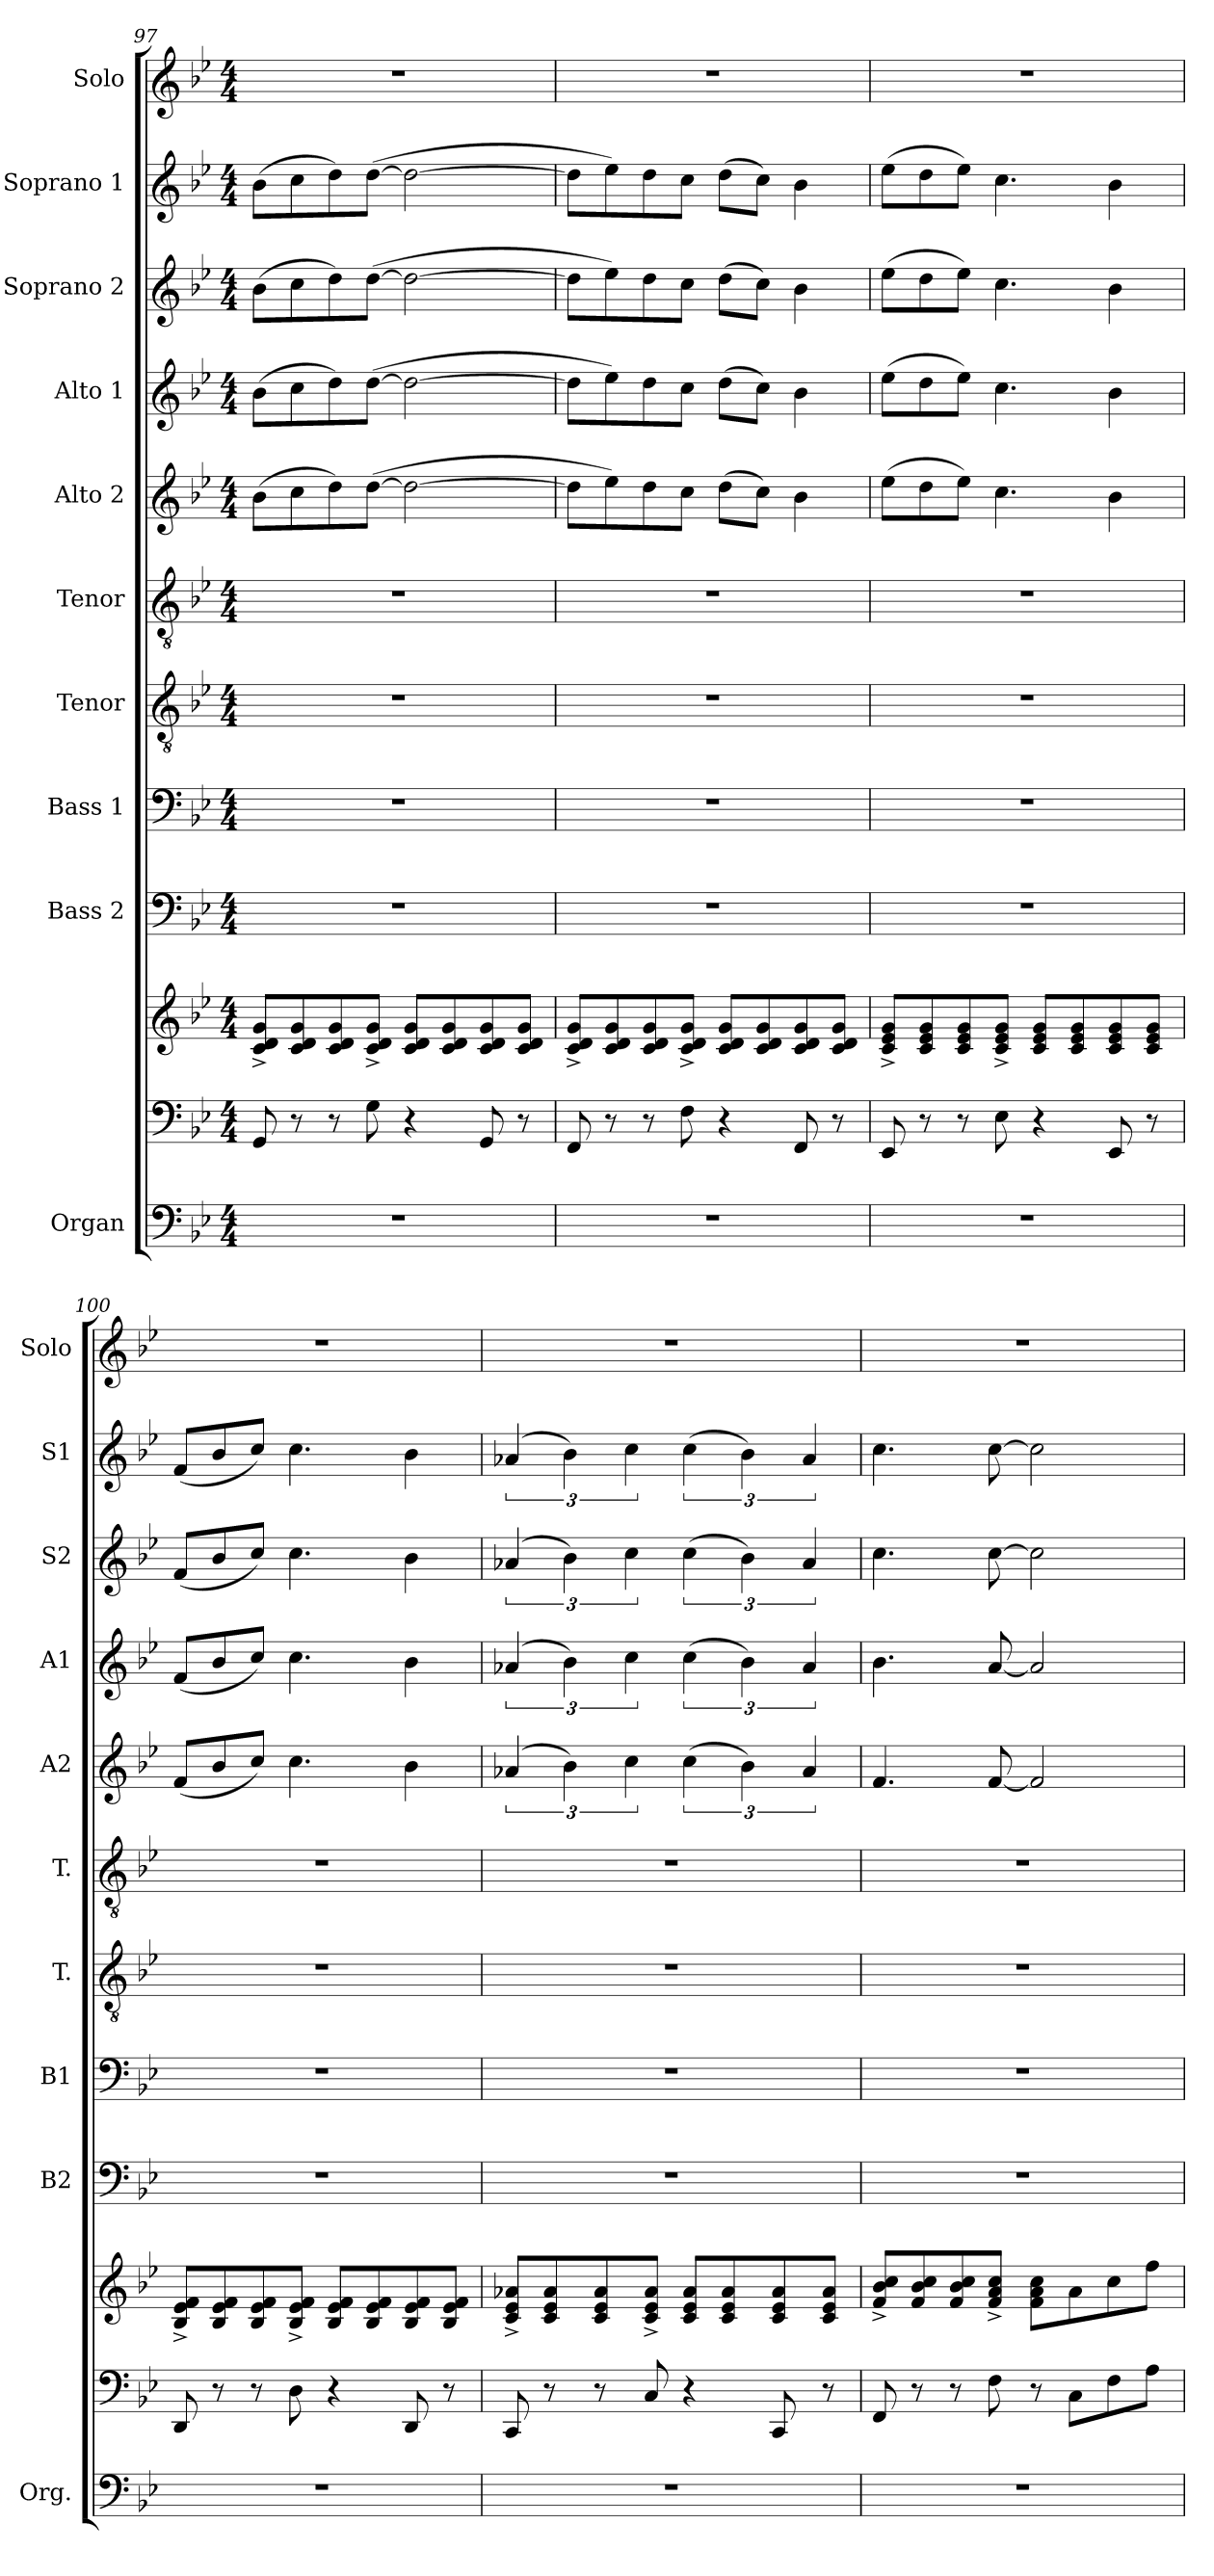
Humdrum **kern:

**kern	**kern	**kern	**kern	**kern	**kern	**kern	**kern	**kern	**kern	**kern	**kern
*part10	*part10	*part10	*part9	*part8	*part7	*part6	*part5	*part4	*part3	*part2	*part1
*staff12	*staff11	*staff10	*staff9	*staff8	*staff7	*staff6	*staff5	*staff4	*staff3	*staff2	*staff1
*I"Organ	*	*	*I"Bass 2	*I"Bass 1	*I"Tenor	*I"Tenor	*I"Alto 2	*I"Alto 1	*I"Soprano 2	*I"Soprano 1	*I"Solo
*I'Org.	*	*	*I'B2	*I'B1	*I'T.	*I'T.	*I'A2	*I'A1	*I'S2	*I'S1	*I'Solo
*clefF4	*clefF4	*clefG2	*clefF4	*clefF4	*clefGv2	*clefGv2	*clefG2	*clefG2	*clefG2	*clefG2	*clefG2
*k[b-e-]	*k[b-e-]	*k[b-e-]	*k[b-e-]	*k[b-e-]	*k[b-e-]	*k[b-e-]	*k[b-e-]	*k[b-e-]	*k[b-e-]	*k[b-e-]	*k[b-e-]
*M4/4	*M4/4	*M4/4	*M4/4	*M4/4	*M4/4	*M4/4	*M4/4	*M4/4	*M4/4	*M4/4	*M4/4
=97	=97	=97	=97	=97	=97	=97	=97	=97	=97	=97	=97
1r	8GG/	8c/^ 8d/^ 8g/^L	1r	1r	1r	1r	(>8b-\L	(>8b-\L	(>8b-\L	(>8b-\L	1r
.	8r	8c/ 8d/ 8g/	.	.	.	.	8cc\	8cc\	8cc\	8cc\	.
.	8r	8c/ 8d/ 8g/	.	.	.	.	8dd\)	8dd\)	8dd\)	8dd\)	.
.	8G\	8c/^ 8d/^ 8g/^J	.	.	.	.	(>[8dd\J	(>[8dd\J	(>[8dd\J	(>[8dd\J	.
.	4r	8c/ 8d/ 8g/L	.	.	.	.	2dd\_	2dd\_	2dd\_	2dd\_	.
.	.	8c/ 8d/ 8g/	.	.	.	.	.	.	.	.	.
.	8GG/	8c/ 8d/ 8g/	.	.	.	.	.	.	.	.	.
.	8r	8c/ 8d/ 8g/J	.	.	.	.	.	.	.	.	.
=98	=98	=98	=98	=98	=98	=98	=98	=98	=98	=98	=98
1r	8FF/	8c/^ 8d/^ 8g/^L	1r	1r	1r	1r	8dd\L]	8dd\L]	8dd\L]	8dd\L]	1r
.	8r	8c/ 8d/ 8g/	.	.	.	.	8ee-\)	8ee-\)	8ee-\)	8ee-\)	.
.	8r	8c/ 8d/ 8g/	.	.	.	.	8dd\	8dd\	8dd\	8dd\	.
.	8F\	8c/^ 8d/^ 8g/^J	.	.	.	.	8cc\J	8cc\J	8cc\J	8cc\J	.
.	4r	8c/ 8d/ 8g/L	.	.	.	.	(>8dd\L	(>8dd\L	(>8dd\L	(>8dd\L	.
.	.	8c/ 8d/ 8g/	.	.	.	.	8cc\J)	8cc\J)	8cc\J)	8cc\J)	.
.	8FF/	8c/ 8d/ 8g/	.	.	.	.	4b-\	4b-\	4b-\	4b-\	.
.	8r	8c/ 8d/ 8g/J	.	.	.	.	.	.	.	.	.
=99	=99	=99	=99	=99	=99	=99	=99	=99	=99	=99	=99
1r	8EE-/	8c/^ 8e-/^ 8g/^L	1r	1r	1r	1r	(>8ee-\L	(>8ee-\L	(>8ee-\L	(>8ee-\L	1r
.	8r	8c/ 8e-/ 8g/	.	.	.	.	8dd\	8dd\	8dd\	8dd\	.
.	8r	8c/ 8e-/ 8g/	.	.	.	.	8ee-\J)	8ee-\J)	8ee-\J)	8ee-\J)	.
.	8E-\	8c/^ 8e-/^ 8g/^J	.	.	.	.	4.cc\	4.cc\	4.cc\	4.cc\	.
.	4r	8c/ 8e-/ 8g/L	.	.	.	.	.	.	.	.	.
.	.	8c/ 8e-/ 8g/	.	.	.	.	.	.	.	.	.
.	8EE-/	8c/ 8e-/ 8g/	.	.	.	.	4b-\	4b-\	4b-\	4b-\	.
.	8r	8c/ 8e-/ 8g/J	.	.	.	.	.	.	.	.	.
=100	=100	=100	=100	=100	=100	=100	=100	=100	=100	=100	=100
1r	8DD/	8B-/^ 8e-/^ 8f/^L	1r	1r	1r	1r	(<8f/L	(<8f/L	(<8f/L	(<8f/L	1r
.	8r	8B-/ 8e-/ 8f/	.	.	.	.	8b-/	8b-/	8b-/	8b-/	.
.	8r	8B-/ 8e-/ 8f/	.	.	.	.	8cc/J)	8cc/J)	8cc/J)	8cc/J)	.
.	8D\	8B-/^ 8e-/^ 8f/^J	.	.	.	.	4.cc\	4.cc\	4.cc\	4.cc\	.
.	4r	8B-/ 8e-/ 8f/L	.	.	.	.	.	.	.	.	.
.	.	8B-/ 8e-/ 8f/	.	.	.	.	.	.	.	.	.
.	8DD/	8B-/ 8e-/ 8f/	.	.	.	.	4b-\	4b-\	4b-\	4b-\	.
.	8r	8B-/ 8e-/ 8f/J	.	.	.	.	.	.	.	.	.
=101	=101	=101	=101	=101	=101	=101	=101	=101	=101	=101	=101
1r	8CC/	8c/^ 8e-/^ 8a-X/^L	1r	1r	1r	1r	(>6a-X/	(>6a-X/	(>6a-X/	(>6a-X/	1r
.	8r	8c/ 8e-/ 8a-/	.	.	.	.	.	.	.	.	.
.	.	.	.	.	.	.	6b-\)	6b-\)	6b-\)	6b-\)	.
.	8r	8c/ 8e-/ 8a-/	.	.	.	.	.	.	.	.	.
.	.	.	.	.	.	.	6cc\	6cc\	6cc\	6cc\	.
.	8C/	8c/^ 8e-/^ 8a-/^J	.	.	.	.	.	.	.	.	.
.	4r	8c/ 8e-/ 8a-/L	.	.	.	.	(>6cc\	(>6cc\	(>6cc\	(>6cc\	.
.	.	8c/ 8e-/ 8a-/	.	.	.	.	.	.	.	.	.
.	.	.	.	.	.	.	6b-\)	6b-\)	6b-\)	6b-\)	.
.	8CC/	8c/ 8e-/ 8a-/	.	.	.	.	.	.	.	.	.
.	.	.	.	.	.	.	6a-/	6a-/	6a-/	6a-/	.
.	8r	8c/ 8e-/ 8a-/J	.	.	.	.	.	.	.	.	.
=102	=102	=102	=102	=102	=102	=102	=102	=102	=102	=102	=102
1r	8FF/	8f/^ 8b-/^ 8cc/^L	1r	1r	1r	1r	4.f/	4.b-\	4.cc\	4.cc\	1r
.	8r	8f/ 8b-/ 8cc/	.	.	.	.	.	.	.	.	.
.	8r	8f/ 8b-/ 8cc/	.	.	.	.	.	.	.	.	.
.	8F\	8f/^ 8a/^ 8cc/^J	.	.	.	.	[8f/	[8a/	[8cc\	[8cc\	.
.	8r	8f\ 8a\ 8cc\L	.	.	.	.	2f/]	2a/]	2cc\]	2cc\]	.
.	8C\L	8a\	.	.	.	.	.	.	.	.	.
.	8F\	8cc\	.	.	.	.	.	.	.	.	.
.	8A\J	8ff\J	.	.	.	.	.	.	.	.	.
=	=	=	=	=	=	=	=	=	=	=	=
*-	*-	*-	*-	*-	*-	*-	*-	*-	*-	*-	*-
